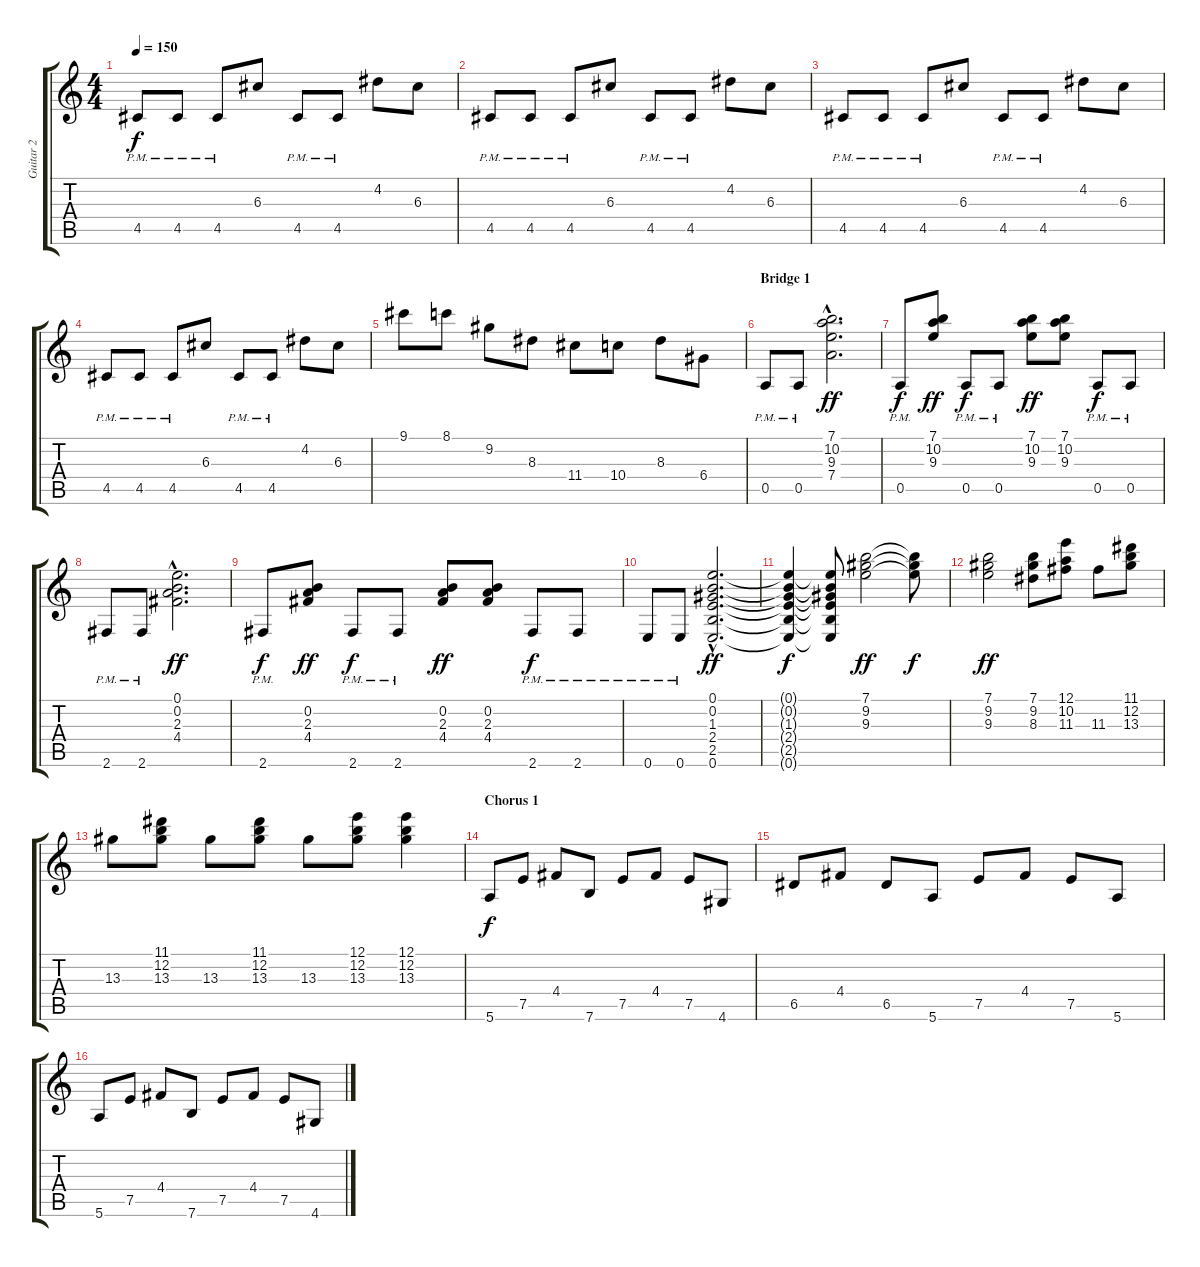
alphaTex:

\track ("Guitar 2" "Guitar 2") {instrument distortionguitar}
\staff {score tabs}
\tuning (E4 B3 G3 D3 A2 E2) {hide}
\ts (4 4)
\tempo 150
\clef g2
\ks c
4.5{pm}.8{dy f} 4.5{pm}.8 4.5{pm}.8 6.3.8 4.5{pm}.8 4.5{pm}.8 4.2.8 6.3.8 |
4.5{pm}.8 4.5{pm}.8 4.5{pm}.8 6.3.8 4.5{pm}.8 4.5{pm}.8 4.2.8 6.3.8 |
4.5{pm}.8 4.5{pm}.8 4.5{pm}.8 6.3.8 4.5{pm}.8 4.5{pm}.8 4.2.8 6.3.8 |
4.5{pm}.8 4.5{pm}.8 4.5{pm}.8 6.3.8 4.5{pm}.8 4.5{pm}.8 4.2.8 6.3.8 |
9.1.8 8.1.8 9.2.8 8.3.8 11.4.8 10.4.8 8.3.8 6.4.8 |
\section ("" "Bridge 1")
0.5{pm}.8 0.5{pm}.8 (7.1{hac} 10.2{hac} 9.3{hac} 7.4{hac}).2{d dy ff} |
0.5{pm}.8{dy f} (7.1 10.2 9.3).8{dy ff} 0.5{pm}.8{dy f} 0.5{pm}.8 (7.1 10.2 9.3).8{dy ff} (7.1 10.2 9.3).8 0.5{pm}.8{dy f} 0.5{pm}.8 |
2.6{pm}.8 2.6{pm}.8 (0.1{hac} 0.2{hac} 2.3{hac} 4.4{hac}).2{d dy ff} |
2.6{pm}.8{dy f} (0.2 2.3 4.4).8{dy ff} 2.6{pm}.8{dy f} 2.6{pm}.8 (0.2 2.3 4.4).8{dy ff} (0.2 2.3 4.4).8 2.6{pm}.8{dy f} 2.6{pm}.8 |
0.6{pm}.8 0.6{pm}.8 (0.1{hac} 0.2{hac} 1.3{hac} 2.4{hac} 2.5{hac} 0.6{hac}).2{d dy ff} |
(0.1{t} 0.2{t} 1.3{t} 2.4{t} 2.5{t} 0.6{t}).4{dy f} (0.1{t} 0.2{t} 1.3{t} 2.4{t} 2.5{t} 0.6{t}).8 (7.1 9.2 9.3).2{dy ff} (7.1{t} 9.2{t} 9.3{t}).8{dy f} |
(7.1 9.2 9.3).2{dy ff} (7.1 9.2 8.3).8 (12.1 10.2 11.3).8 11.3.8 (11.1 12.2 13.3).8 |
13.3.8 (11.1 12.2 13.3).8 13.3.8 (11.1 12.2 13.3).8 13.3.8 (12.1 12.2 13.3).8 (12.1 12.2 13.3).4 |
\section ("" "Chorus 1")
5.6.8{dy f} 7.5.8 4.4.8 7.6.8 7.5.8 4.4.8 7.5.8 4.6.8 |
6.5.8 4.4.8 6.5.8 5.6.8 7.5.8 4.4.8 7.5.8 5.6.8 |
5.6.8 7.5.8 4.4.8 7.6.8 7.5.8 4.4.8 7.5.8 4.6.8
